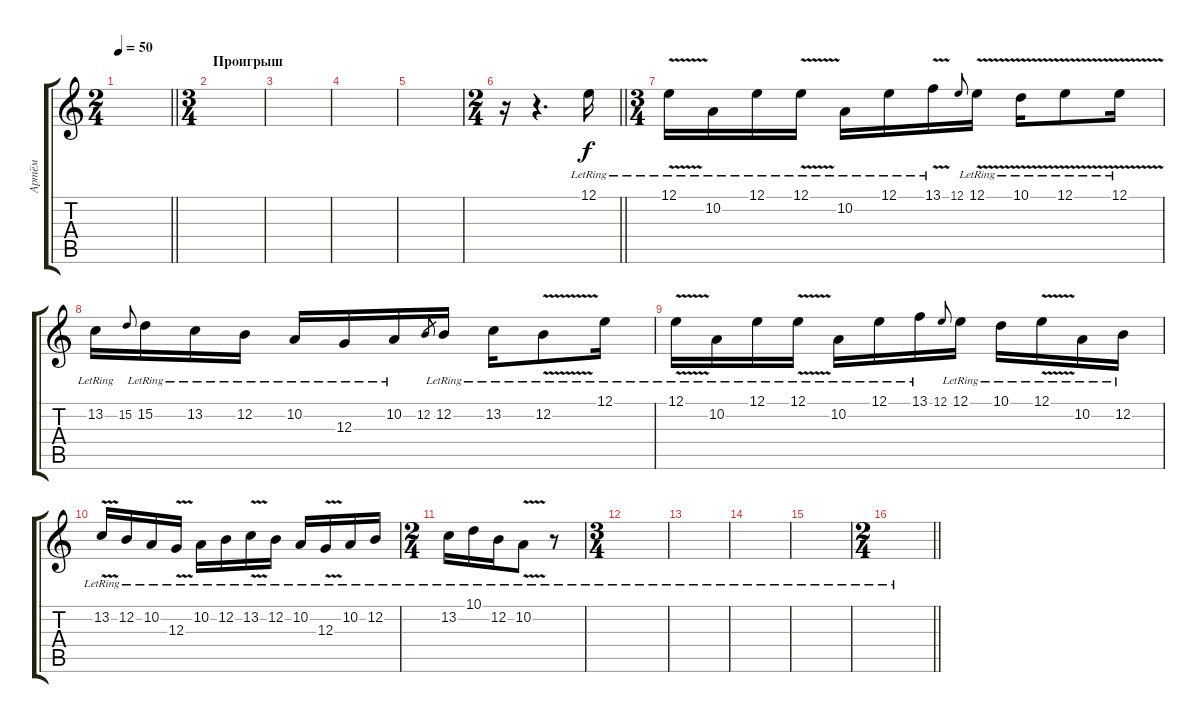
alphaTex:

\track ("Артём" "Артём") {instrument piccolo}
\staff {score tabs}
\tuning (E4 B3 G3 D3 A2 E2) {hide}
\ts (2 4)
\tempo 50
\clef g2
\barLineRight lightlight
\ks c
|
\ts (3 4)
\section ("" "Проигрыш")
|
|
|
|
\ts (2 4)
\barLineRight lightlight
r.16 r.4{d} 12.1{lr}.16 |
\ts (3 4)
12.1{v lr}.16 10.2{lr}.16 12.1{lr}.16 12.1{v lr}.16 10.2{lr}.16 12.1{lr}.16 13.1{v lr}.16 12.1.8{gr onbeat} 12.1{v lr}.16 10.1{v lr}.16 12.1{v lr}.8 12.1{v lr}.16 |
13.2{lr}.16 15.2.8{gr onbeat} 15.2{lr}.16 13.2{lr}.16 12.2{lr}.16 10.2{lr}.16 12.3{lr}.16 10.2{lr}.16 12.2.8{gr} 12.2{lr}.16 13.2{lr}.16 12.2{v lr}.8 12.1{lr}.16 |
12.1{v lr}.16 10.2{lr}.16 12.1{lr}.16 12.1{v lr}.16 10.2{lr}.16 12.1{lr}.16 13.1{lr}.16 12.1.8{gr onbeat} 12.1{lr}.16 10.1{lr}.16 12.1{v lr}.16 10.2{lr}.16 12.2{lr}.16 |
13.2{v lr}.16 12.2{lr}.16 10.2{lr}.16 12.3{v lr}.16 10.2{lr}.16 12.2{lr}.16 13.2{v lr}.16 12.2{lr}.16 10.2{lr}.16 12.3{v lr}.16 10.2{lr}.16 12.2{lr}.16 |
\ts (2 4)
13.2{lr}.16 10.1{lr}.16 12.2{lr}.16 10.2{v lr}.8 r.8 |
\ts (3 4)
|
|
|
|
\ts (2 4)
\barLineRight lightlight
